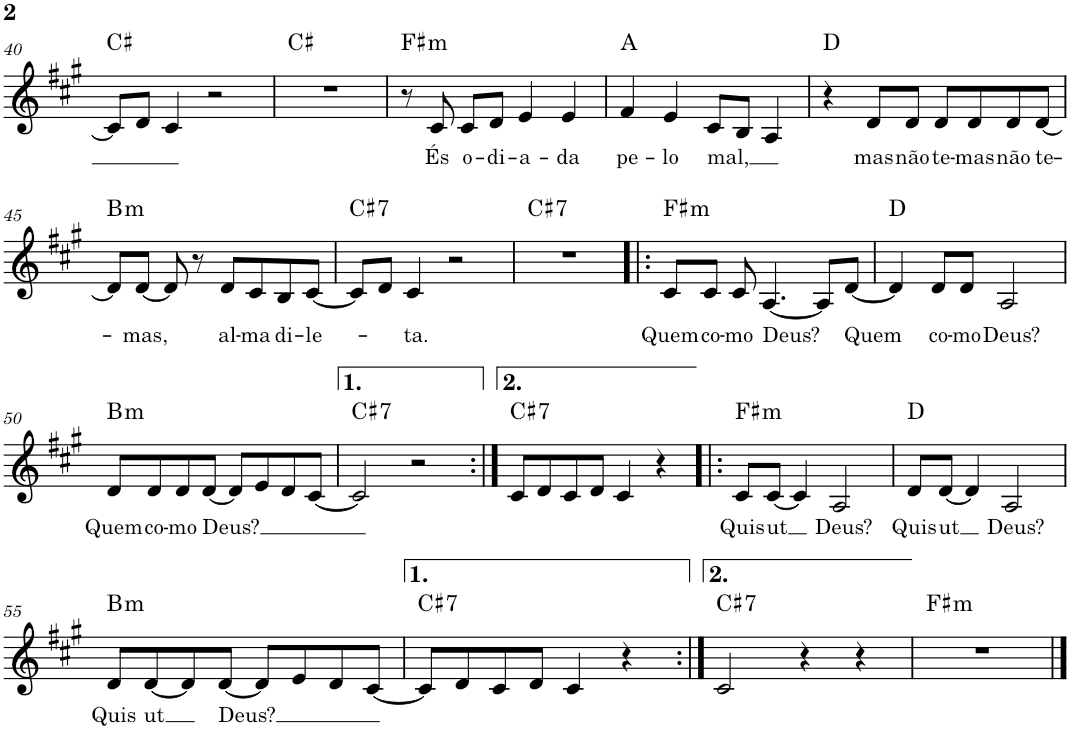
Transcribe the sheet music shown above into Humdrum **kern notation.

**kern	**text	**harte
*part1	*part1	*part1
*staff1	*staff1	*
*I"Voz	*	*
*I'Vo.	*	*
!!LO:PB:g=z
*clefG2	*	*
*k[f#c#g#]	*	*
*M4/4	*	*
=40	=40	=40
8c#/L]	.	C#:maj
8d/J	.	.
4c#/	.	.
2r	.	.
=41	=41	=41
1r	.	C#:maj
=42	=42	=42
!	!	!LO:H:kt=m
8r	.	F#:min
!	!LO:LY:b	!
8c#/	És	.
!	!LO:LY:b	!
8c#/L	o-	.
!	!LO:LY:b	!
8d/J	-di-	.
!	!LO:LY:b	!
4e/	-a-	.
!	!LO:LY:b	!
4e/	-da	.
=43	=43	=43
!	!LO:LY:b	!
4f#/	pe-	A:maj
!	!LO:LY:b	!
4e/	-lo	.
!	!LO:LY:b	!
8c#/L	mal,	.
8B/J	.	.
4A/	.	.
=44	=44	=44
4r	.	D:maj
!	!LO:LY:b	!
8d/L	mas	.
!	!LO:LY:b	!
8d/J	não	.
!	!LO:LY:b	!
8d/L	te-	.
!	!LO:LY:b	!
8d/	-mas	.
!	!LO:LY:b	!
8d/	não	.
!	!LO:LY:b	!
[8d/J	te-	.
!!LO:LB:g=z
=45	=45	=45
!	!	!LO:H:kt=m
8d/L]	.	B:min
!	!LO:LY:b	!
[8d/J	-mas,	.
8d/]	.	.
8r	.	.
!	!LO:LY:b	!
8d/L	al-	.
!	!LO:LY:b	!
8c#/	-ma	.
!	!LO:LY:b	!
8B/	di-	.
!	!LO:LY:b	!
[8c#/J	-le-	.
=46	=46	=46
!	!	!LO:H:kt=7
8c#/L]	.	C#:7
8d/J	.	.
!	!LO:LY:b	!
4c#/	-ta.	.
2r	.	.
=47	=47	=47
!	!	!LO:H:kt=7
1r	.	C#:7
=48!|:	=48!|:	=48!|:
!	!LO:LY:b	!LO:H:kt=m
8c#/L	Quem	F#:min
!	!LO:LY:b	!
8c#/J	co-	.
!	!LO:LY:b	!
8c#/	-mo	.
!	!LO:LY:b	!
[4.A/	Deus?	.
8A/L]	.	.
!	!LO:LY:b	!
[8d/J	Quem	.
=49	=49	=49
4d/]	.	D:maj
!	!LO:LY:b	!
8d/L	co-	.
!	!LO:LY:b	!
8d/J	-mo	.
!	!LO:LY:b	!
2A/	Deus?	.
!!LO:LB:g=z
=50	=50	=50
!	!LO:LY:b	!LO:H:kt=m
8d/L	Quem	B:min
!	!LO:LY:b	!
8d/	co-	.
!	!LO:LY:b	!
8d/	-mo	.
!	!LO:LY:b	!
[8d/J	Deus?	.
8d/L]	.	.
8e/	.	.
8d/	.	.
[8c#/J	.	.
=51	=51	=51
!	!	!LO:H:kt=7
2c#/]	.	C#:7
2r	.	.
=52:|!	=52:|!	=52:|!
!	!	!LO:H:kt=7
8c#/L	.	C#:7
8d/	.	.
8c#/	.	.
8d/J	.	.
4c#/	.	.
4r	.	.
=53!|:	=53!|:	=53!|:
!	!LO:LY:b	!LO:H:kt=m
8c#/L	Quis	F#:min
!	!LO:LY:b	!
[8c#/J	ut	.
4c#/]	.	.
!	!LO:LY:b	!
2A/	Deus?	.
=54	=54	=54
!	!LO:LY:b	!
8d/L	Quis	D:maj
!	!LO:LY:b	!
[8d/J	ut	.
4d/]	.	.
!	!LO:LY:b	!
2A/	Deus?	.
!!LO:LB:g=z
=55	=55	=55
!	!LO:LY:b	!LO:H:kt=m
8d/L	Quis	B:min
!	!LO:LY:b	!
[8d/	ut	.
8d/]	.	.
!	!LO:LY:b	!
[8d/J	Deus?	.
8d/L]	.	.
8e/	.	.
8d/	.	.
[8c#/J	.	.
=56	=56	=56
!	!	!LO:H:kt=7
8c#/L]	.	C#:7
8d/	.	.
8c#/	.	.
8d/J	.	.
4c#/	.	.
4r	.	.
=57:|!	=57:|!	=57:|!
!	!	!LO:H:kt=7
2c#/	.	C#:7
4r	.	.
4r	.	.
=58	=58	=58
!	!	!LO:H:kt=m
1r	.	F#:min
==	==	==
*-	*-	*-
